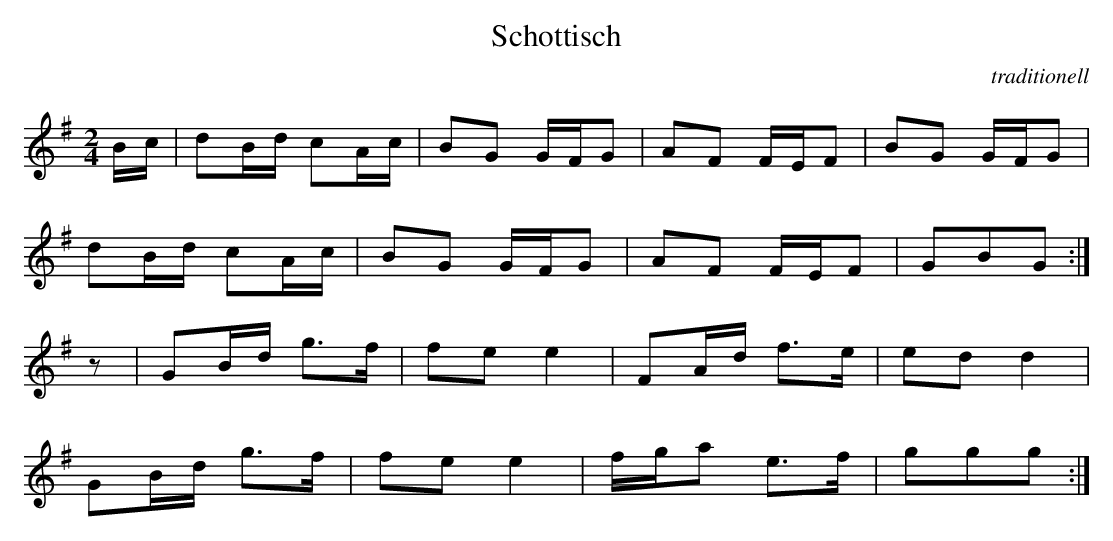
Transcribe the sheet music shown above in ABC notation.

X:1
T:Schottisch
C:traditionell
M:2/4
L:1/16
K:G
Bc|d2Bd c2Ac|B2G2 GFG2|A2F2 FEF2|B2G2 GFG2|
d2Bd c2Ac|B2G2 GFG2|A2F2 FEF2|G2B2G2:|
z2|G2Bd g3f|f2e2e4|F2Ad f3e|e2d2d4|
G2Bd g3f|f2e2e4|fga2 e3f|g2g2g2:|
